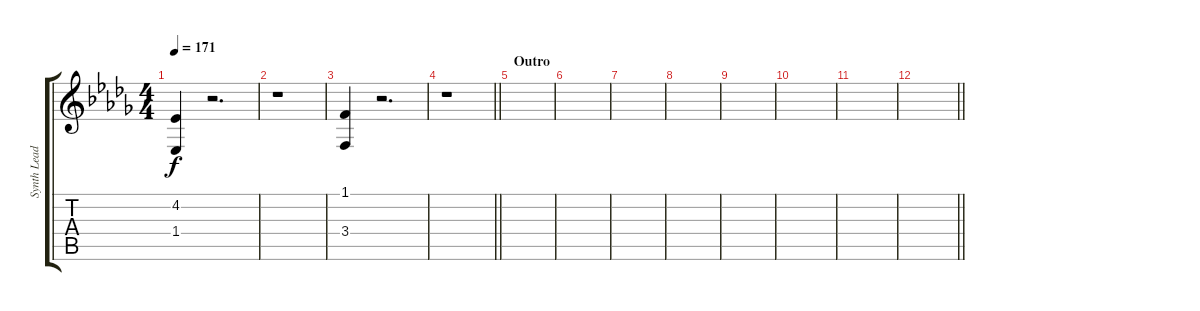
\track ("Synth Lead II" "Synth Lead") {instrument fx7echoes}
\staff {score tabs}
\tuning (E4 B3 G3 D3 A2 E2) {hide}
\ts (4 4)
\tempo 171
\clef g2
\ks db
(4.2 1.4).4{dy f} r.2{d} |
r.1 |
(1.1 3.4).4 r.2{d} |
\barLineRight lightlight
r.1 |
\section ("" "Outro")
|
|
|
|
|
|
|
\barLineRight lightlight
